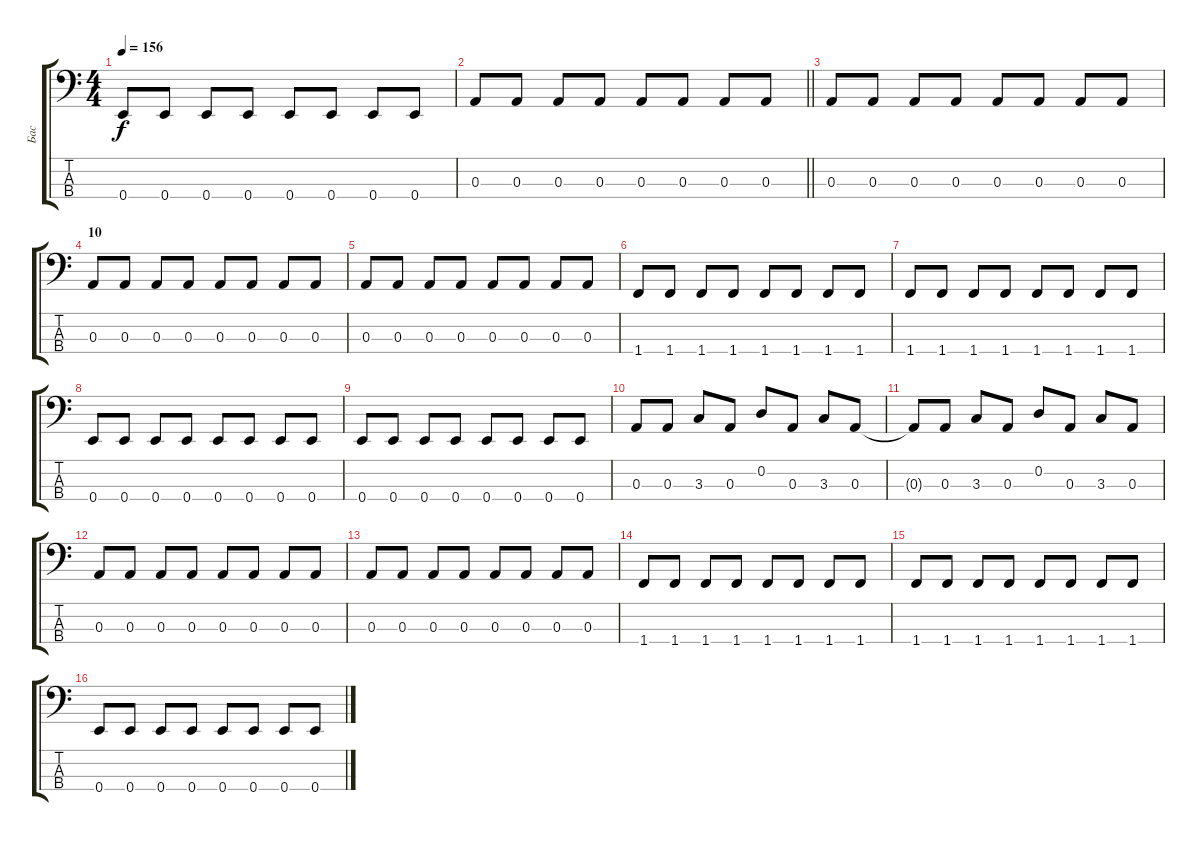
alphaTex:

\track ("Бас" "Бас") {instrument electricbassfinger}
\staff {score tabs}
\tuning (G2 D2 A1 E1) {hide}
\ts (4 4)
\tempo 156
\clef f4
\ks c
0.4.8{dy f} 0.4.8 0.4.8 0.4.8 0.4.8 0.4.8 0.4.8 0.4.8 |
\barLineRight lightlight
0.3.8 0.3.8 0.3.8 0.3.8 0.3.8 0.3.8 0.3.8 0.3.8 |
0.3.8 0.3.8 0.3.8 0.3.8 0.3.8 0.3.8 0.3.8 0.3.8 |
\section ("" "10")
0.3.8 0.3.8 0.3.8 0.3.8 0.3.8 0.3.8 0.3.8 0.3.8 |
0.3.8 0.3.8 0.3.8 0.3.8 0.3.8 0.3.8 0.3.8 0.3.8 |
1.4.8 1.4.8 1.4.8 1.4.8 1.4.8 1.4.8 1.4.8 1.4.8 |
1.4.8 1.4.8 1.4.8 1.4.8 1.4.8 1.4.8 1.4.8 1.4.8 |
0.4.8 0.4.8 0.4.8 0.4.8 0.4.8 0.4.8 0.4.8 0.4.8 |
0.4.8 0.4.8 0.4.8 0.4.8 0.4.8 0.4.8 0.4.8 0.4.8 |
0.3.8 0.3.8 3.3.8 0.3.8 0.2.8 0.3.8 3.3.8 0.3.8 |
0.3{t}.8 0.3.8 3.3.8 0.3.8 0.2.8 0.3.8 3.3.8 0.3.8 |
0.3.8 0.3.8 0.3.8 0.3.8 0.3.8 0.3.8 0.3.8 0.3.8 |
0.3.8 0.3.8 0.3.8 0.3.8 0.3.8 0.3.8 0.3.8 0.3.8 |
1.4.8 1.4.8 1.4.8 1.4.8 1.4.8 1.4.8 1.4.8 1.4.8 |
1.4.8 1.4.8 1.4.8 1.4.8 1.4.8 1.4.8 1.4.8 1.4.8 |
0.4.8 0.4.8 0.4.8 0.4.8 0.4.8 0.4.8 0.4.8 0.4.8
